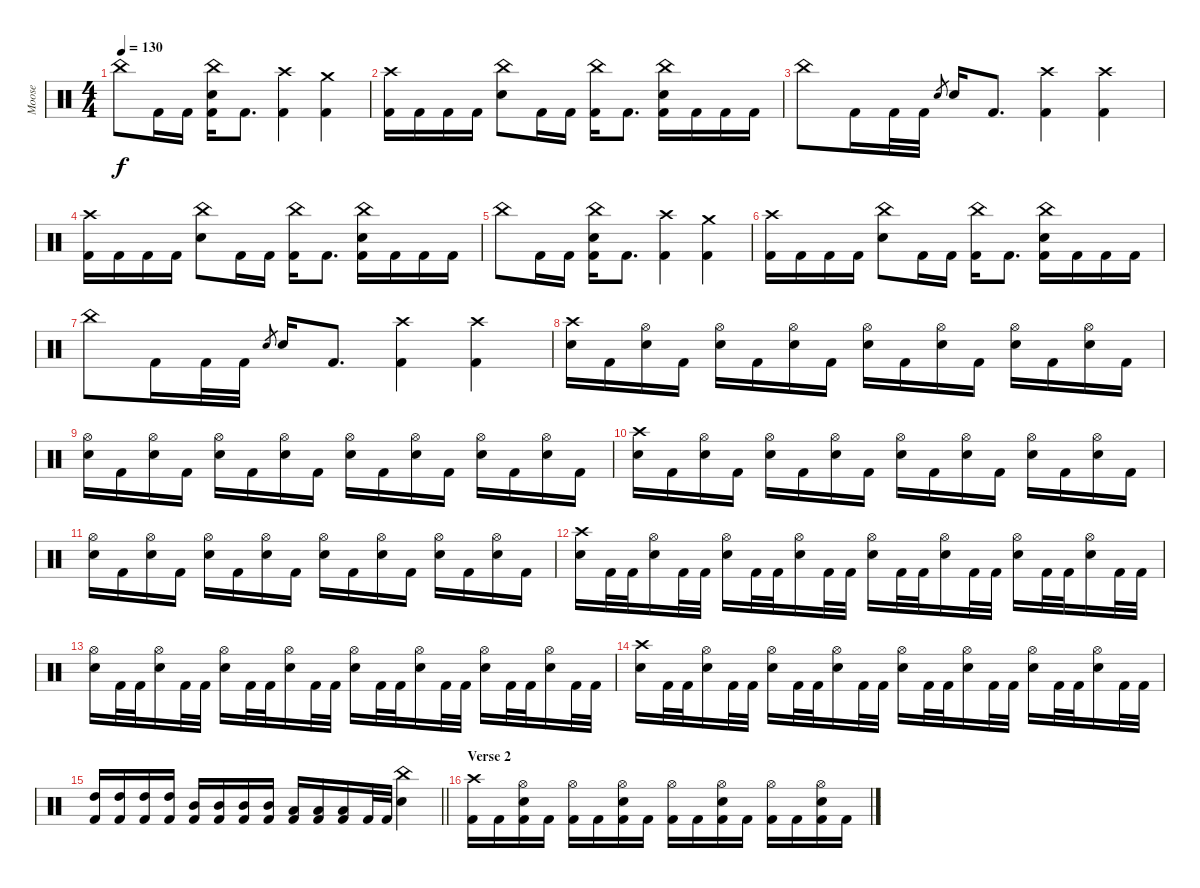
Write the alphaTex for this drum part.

\track ("Moose" "Moose") {instrument percussion}
\staff {score}
\articulation defaults
\ts (4 4)
\tempo 130
\clef neutral
\ks c "China (hit)".8{dy f} "Kick (hit) 2".16 "Kick (hit) 2".16
("China (hit)" "Snare (hit) 2" "Kick (hit) 2").16 "Kick (hit) 2".8{d} ("Crash high (hit)" "Kick (hit) 2").4 ("Crash medium (hit)" "Kick (hit) 2").4 |
("Crash high (hit)" "Kick (hit) 2").16 "Kick (hit) 2".16 "Kick (hit) 2".16 "Kick (hit) 2".16 ("China (hit)" "Snare (hit) 2").8 "Kick (hit) 2".16 "Kick (hit) 2".16 ("China (hit)" "Kick (hit) 2").16 "Kick (hit) 2".8{d} ("China (hit)" "Snare (hit) 2" "Kick (hit) 2").16 "Kick (hit) 2".16 "Kick (hit) 2".16 "Kick (hit) 2".16 |
"China (hit)".8 "Kick (hit) 2".16 "Kick (hit) 2".32 "Kick (hit) 2".32 "Snare (hit) 2".8{gr} "Snare (hit) 2".16 "Kick (hit) 2".8{d} ("Crash high (hit)" "Kick (hit) 2").4 ("Crash high (hit)" "Kick (hit) 2").4 |
("Crash high (hit)" "Kick (hit) 2").16 "Kick (hit) 2".16 "Kick (hit) 2".16 "Kick (hit) 2".16 ("China (hit)" "Snare (hit) 2").8 "Kick (hit) 2".16 "Kick (hit) 2".16 ("China (hit)" "Kick (hit) 2").16 "Kick (hit) 2".8{d} ("China (hit)" "Snare (hit) 2" "Kick (hit) 2").16 "Kick (hit) 2".16 "Kick (hit) 2".16 "Kick (hit) 2".16 |
"China (hit)".8 "Kick (hit) 2".16 "Kick (hit) 2".16 ("China (hit)" "Snare (hit) 2" "Kick (hit) 2").16 "Kick (hit) 2".8{d} ("Crash high (hit)" "Kick (hit) 2").4 ("Crash medium (hit)" "Kick (hit) 2").4 |
("Crash high (hit)" "Kick (hit) 2").16 "Kick (hit) 2".16 "Kick (hit) 2".16 "Kick (hit) 2".16 ("China (hit)" "Snare (hit) 2").8 "Kick (hit) 2".16 "Kick (hit) 2".16 ("China (hit)" "Kick (hit) 2").16 "Kick (hit) 2".8{d} ("China (hit)" "Snare (hit) 2" "Kick (hit) 2").16 "Kick (hit) 2".16 "Kick (hit) 2".16 "Kick (hit) 2".16 |
"China (hit)".8 "Kick (hit) 2".16 "Kick (hit) 2".32 "Kick (hit) 2".32 "Snare (hit) 2".8{gr} "Snare (hit) 2".16 "Kick (hit) 2".8{d} ("Crash high (hit)" "Kick (hit) 2").4 ("Crash high (hit)" "Kick (hit) 2").4 |
("Crash high (hit)" "Snare (hit) 2").16 "Kick (hit) 2".16 ("Hi-Hat (open)" "Snare (hit) 2").16 "Kick (hit) 2".16 ("Hi-Hat (open)" "Snare (hit) 2").16 "Kick (hit) 2".16 ("Hi-Hat (open)" "Snare (hit) 2").16 "Kick (hit) 2".16 ("Hi-Hat (open)" "Snare (hit) 2").16 "Kick (hit) 2".16 ("Hi-Hat (open)" "Snare (hit) 2").16 "Kick (hit) 2".16 ("Hi-Hat (open)" "Snare (hit) 2").16 "Kick (hit) 2".16 ("Hi-Hat (open)" "Snare (hit) 2").16 "Kick (hit) 2".16 |
("Hi-Hat (open)" "Snare (hit) 2").16 "Kick (hit) 2".16 ("Hi-Hat (open)" "Snare (hit) 2").16 "Kick (hit) 2".16 ("Hi-Hat (open)" "Snare (hit) 2").16 "Kick (hit) 2".16 ("Hi-Hat (open)" "Snare (hit) 2").16 "Kick (hit) 2".16 ("Hi-Hat (open)" "Snare (hit) 2").16 "Kick (hit) 2".16 ("Hi-Hat (open)" "Snare (hit) 2").16 "Kick (hit) 2".16 ("Hi-Hat (open)" "Snare (hit) 2").16 "Kick (hit) 2".16 ("Hi-Hat (open)" "Snare (hit) 2").16 "Kick (hit) 2".16 |
("Crash high (hit)" "Snare (hit) 2").16 "Kick (hit) 2".16 ("Hi-Hat (open)" "Snare (hit) 2").16 "Kick (hit) 2".16 ("Hi-Hat (open)" "Snare (hit) 2").16 "Kick (hit) 2".16 ("Hi-Hat (open)" "Snare (hit) 2").16 "Kick (hit) 2".16 ("Hi-Hat (open)" "Snare (hit) 2").16 "Kick (hit) 2".16 ("Hi-Hat (open)" "Snare (hit) 2").16 "Kick (hit) 2".16 ("Hi-Hat (open)" "Snare (hit) 2").16 "Kick (hit) 2".16 ("Hi-Hat (open)" "Snare (hit) 2").16 "Kick (hit) 2".16 |
("Hi-Hat (open)" "Snare (hit) 2").16 "Kick (hit) 2".16 ("Hi-Hat (open)" "Snare (hit) 2").16 "Kick (hit) 2".16 ("Hi-Hat (open)" "Snare (hit) 2").16 "Kick (hit) 2".16 ("Hi-Hat (open)" "Snare (hit) 2").16 "Kick (hit) 2".16 ("Hi-Hat (open)" "Snare (hit) 2").16 "Kick (hit) 2".16 ("Hi-Hat (open)" "Snare (hit) 2").16 "Kick (hit) 2".16 ("Hi-Hat (open)" "Snare (hit) 2").16 "Kick (hit) 2".16 ("Hi-Hat (open)" "Snare (hit) 2").16 "Kick (hit) 2".16 |
("Crash high (hit)" "Snare (hit) 2").16 "Kick (hit) 2".32 "Kick (hit) 2".32 ("Hi-Hat (open)" "Snare (hit) 2").16 "Kick (hit) 2".32 "Kick (hit) 2".32 ("Hi-Hat (open)" "Snare (hit) 2").16 "Kick (hit) 2".32 "Kick (hit) 2".32 ("Hi-Hat (open)" "Snare (hit) 2").16 "Kick (hit) 2".32 "Kick (hit) 2".32 ("Hi-Hat (open)" "Snare (hit) 2").16 "Kick (hit) 2".32 "Kick (hit) 2".32 ("Hi-Hat (open)" "Snare (hit) 2").16 "Kick (hit) 2".32 "Kick (hit) 2".32 ("Hi-Hat (open)" "Snare (hit) 2").16 "Kick (hit) 2".32 "Kick (hit) 2".32 ("Hi-Hat (open)" "Snare (hit) 2").16 "Kick (hit) 2".32 "Kick (hit) 2".32 |
("Hi-Hat (open)" "Snare (hit) 2").16 "Kick (hit) 2".32 "Kick (hit) 2".32 ("Hi-Hat (open)" "Snare (hit) 2").16 "Kick (hit) 2".32 "Kick (hit) 2".32 ("Hi-Hat (open)" "Snare (hit) 2").16 "Kick (hit) 2".32 "Kick (hit) 2".32 ("Hi-Hat (open)" "Snare (hit) 2").16 "Kick (hit) 2".32 "Kick (hit) 2".32 ("Hi-Hat (open)" "Snare (hit) 2").16 "Kick (hit) 2".32 "Kick (hit) 2".32 ("Hi-Hat (open)" "Snare (hit) 2").16 "Kick (hit) 2".32 "Kick (hit) 2".32 ("Hi-Hat (open)" "Snare (hit) 2").16 "Kick (hit) 2".32 "Kick (hit) 2".32 ("Hi-Hat (open)" "Snare (hit) 2").16 "Kick (hit) 2".32 "Kick (hit) 2".32 |
("Crash high (hit)" "Snare (hit) 2").16 "Kick (hit) 2".32 "Kick (hit) 2".32 ("Hi-Hat (open)" "Snare (hit) 2").16 "Kick (hit) 2".32 "Kick (hit) 2".32 ("Hi-Hat (open)" "Snare (hit) 2").16 "Kick (hit) 2".32 "Kick (hit) 2".32 ("Hi-Hat (open)" "Snare (hit) 2").16 "Kick (hit) 2".32 "Kick (hit) 2".32 ("Hi-Hat (open)" "Snare (hit) 2").16 "Kick (hit) 2".32 "Kick (hit) 2".32 ("Hi-Hat (open)" "Snare (hit) 2").16 "Kick (hit) 2".32 "Kick (hit) 2".32 ("Hi-Hat (open)" "Snare (hit) 2").16 "Kick (hit) 2".32 "Kick (hit) 2".32 ("Hi-Hat (open)" "Snare (hit) 2").16 "Kick (hit) 2".32 "Kick (hit) 2".32 |
\barLineRight lightlight
("High Tom (hit)" "Kick (hit) 2").16 ("High Tom (hit)" "Kick (hit) 2").16 ("High Tom (hit)" "Kick (hit) 2").16 ("High Tom (hit)" "Kick (hit) 2").16 ("Mid Tom (hit)" "Kick (hit) 2").16 ("Mid Tom (hit)" "Kick (hit) 2").16 ("Mid Tom (hit)" "Kick (hit) 2").16 ("Mid Tom (hit)" "Kick (hit) 2").16 ("Low Tom (hit)" "Kick (hit) 2").16 ("Low Tom (hit)" "Kick (hit) 2").16 ("Low Tom (hit)" "Kick (hit) 2").16 "Kick (hit) 2".32 "Kick (hit) 2".32 ("China (hit)" "Snare (hit) 2").4 |
\section ("" "Verse 2")
("Crash high (hit)" "Kick (hit) 2").16 "Kick (hit) 2".16 ("Hi-Hat (open)" "Snare (hit) 2" "Kick (hit) 2").16 "Kick (hit) 2".16 ("Hi-Hat (open)" "Kick (hit) 2").16 "Kick (hit) 2".16 ("Hi-Hat (open)" "Snare (hit) 2" "Kick (hit) 2").16 "Kick (hit) 2".16 ("Hi-Hat (open)" "Kick (hit) 2").16 "Kick (hit) 2".16 ("Hi-Hat (open)" "Snare (hit) 2" "Kick (hit) 2").16 "Kick (hit) 2".16 ("Hi-Hat (open)" "Kick (hit) 2").16 "Kick (hit) 2".16 ("Hi-Hat (open)" "Snare (hit) 2" "Kick (hit) 2").16 "Kick (hit) 2".16
